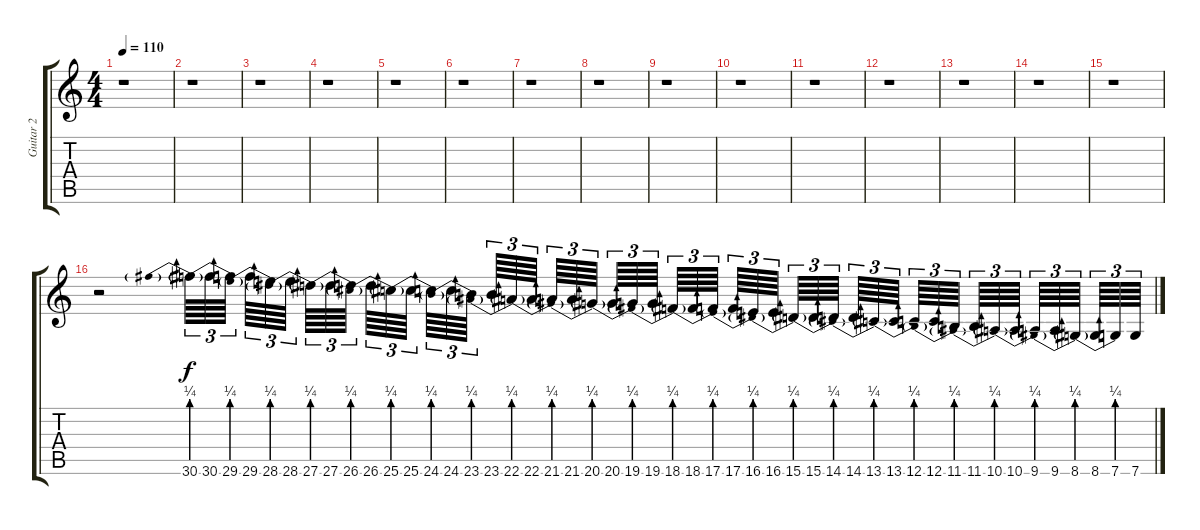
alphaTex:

\track ("Guitar 2" "Guitar 2") {instrument distortionguitar}
\staff {score tabs}
\tuning (D4 A3 F3 C3 G2 C2) {hide}
\ts (4 4)
\tempo 110
\clef g2
\ks c
r.1{dy f instrument distortionguitar} |
r.1 |
r.1 |
r.1 |
r.1 |
r.1 |
r.1 |
r.1 |
r.1 |
r.1 |
r.1 |
r.1 |
r.1 |
r.1 |
r.1 |
r.2 30.6{be (prebend 0 1 60 1)}.64{tu (3 2) volume 16 instrument guitarfretnoise} 30.6.64{tu (3 2)} 29.6{be (prebend 0 1 60 1)}.64{tu (3 2)} 29.6.64{tu (3 2)} 28.6{be (prebend 0 1 60 1)}.64{tu (3 2)} 28.6.64{tu (3 2)} 27.6{be (prebend 0 1 60 1)}.64{tu (3 2)} 27.6.64{tu (3 2)} 26.6{be (prebend 0 1 60 1)}.64{tu (3 2)} 26.6.64{tu (3 2)} 25.6{be (prebend 0 1 60 1)}.64{tu (3 2)} 25.6.64{tu (3 2)} 24.6{be (prebend 0 1 60 1)}.64{tu (3 2)} 24.6.64{tu (3 2)} 23.6{be (prebend 0 1 60 1)}.64{tu (3 2)} 23.6.64{tu (3 2)} 22.6{be (prebend 0 1 60 1)}.64{tu (3 2)} 22.6.64{tu (3 2)} 21.6{be (prebend 0 1 60 1)}.64{tu (3 2)} 21.6.64{tu (3 2)} 20.6{be (prebend 0 1 60 1)}.64{tu (3 2)} 20.6.64{tu (3 2)} 19.6{be (prebend 0 1 60 1)}.64{tu (3 2)} 19.6.64{tu (3 2)} 18.6{be (prebend 0 1 60 1)}.64{tu (3 2)} 18.6.64{tu (3 2)} 17.6{be (prebend 0 1 60 1)}.64{tu (3 2)} 17.6.64{tu (3 2)} 16.6{be (prebend 0 1 60 1)}.64{tu (3 2)} 16.6.64{tu (3 2)} 15.6{be (prebend 0 1 60 1)}.64{tu (3 2)} 15.6.64{tu (3 2)} 14.6{be (prebend 0 1 60 1)}.64{tu (3 2)} 14.6.64{tu (3 2)} 13.6{be (prebend 0 1 60 1)}.64{tu (3 2)} 13.6.64{tu (3 2)} 12.6{be (prebend 0 1 60 1)}.64{tu (3 2)} 12.6.64{tu (3 2)} 11.6{be (prebend 0 1 60 1)}.64{tu (3 2)} 11.6.64{tu (3 2)} 10.6{be (prebend 0 1 60 1)}.64{tu (3 2)} 10.6.64{tu (3 2)} 9.6{be (prebend 0 1 60 1)}.64{tu (3 2)} 9.6.64{tu (3 2)} 8.6{be (prebend 0 1 60 1)}.64{tu (3 2)} 8.6.64{tu (3 2)} 7.6{be (prebend 0 1 60 1)}.64{tu (3 2)} 7.6.64{tu (3 2)}
